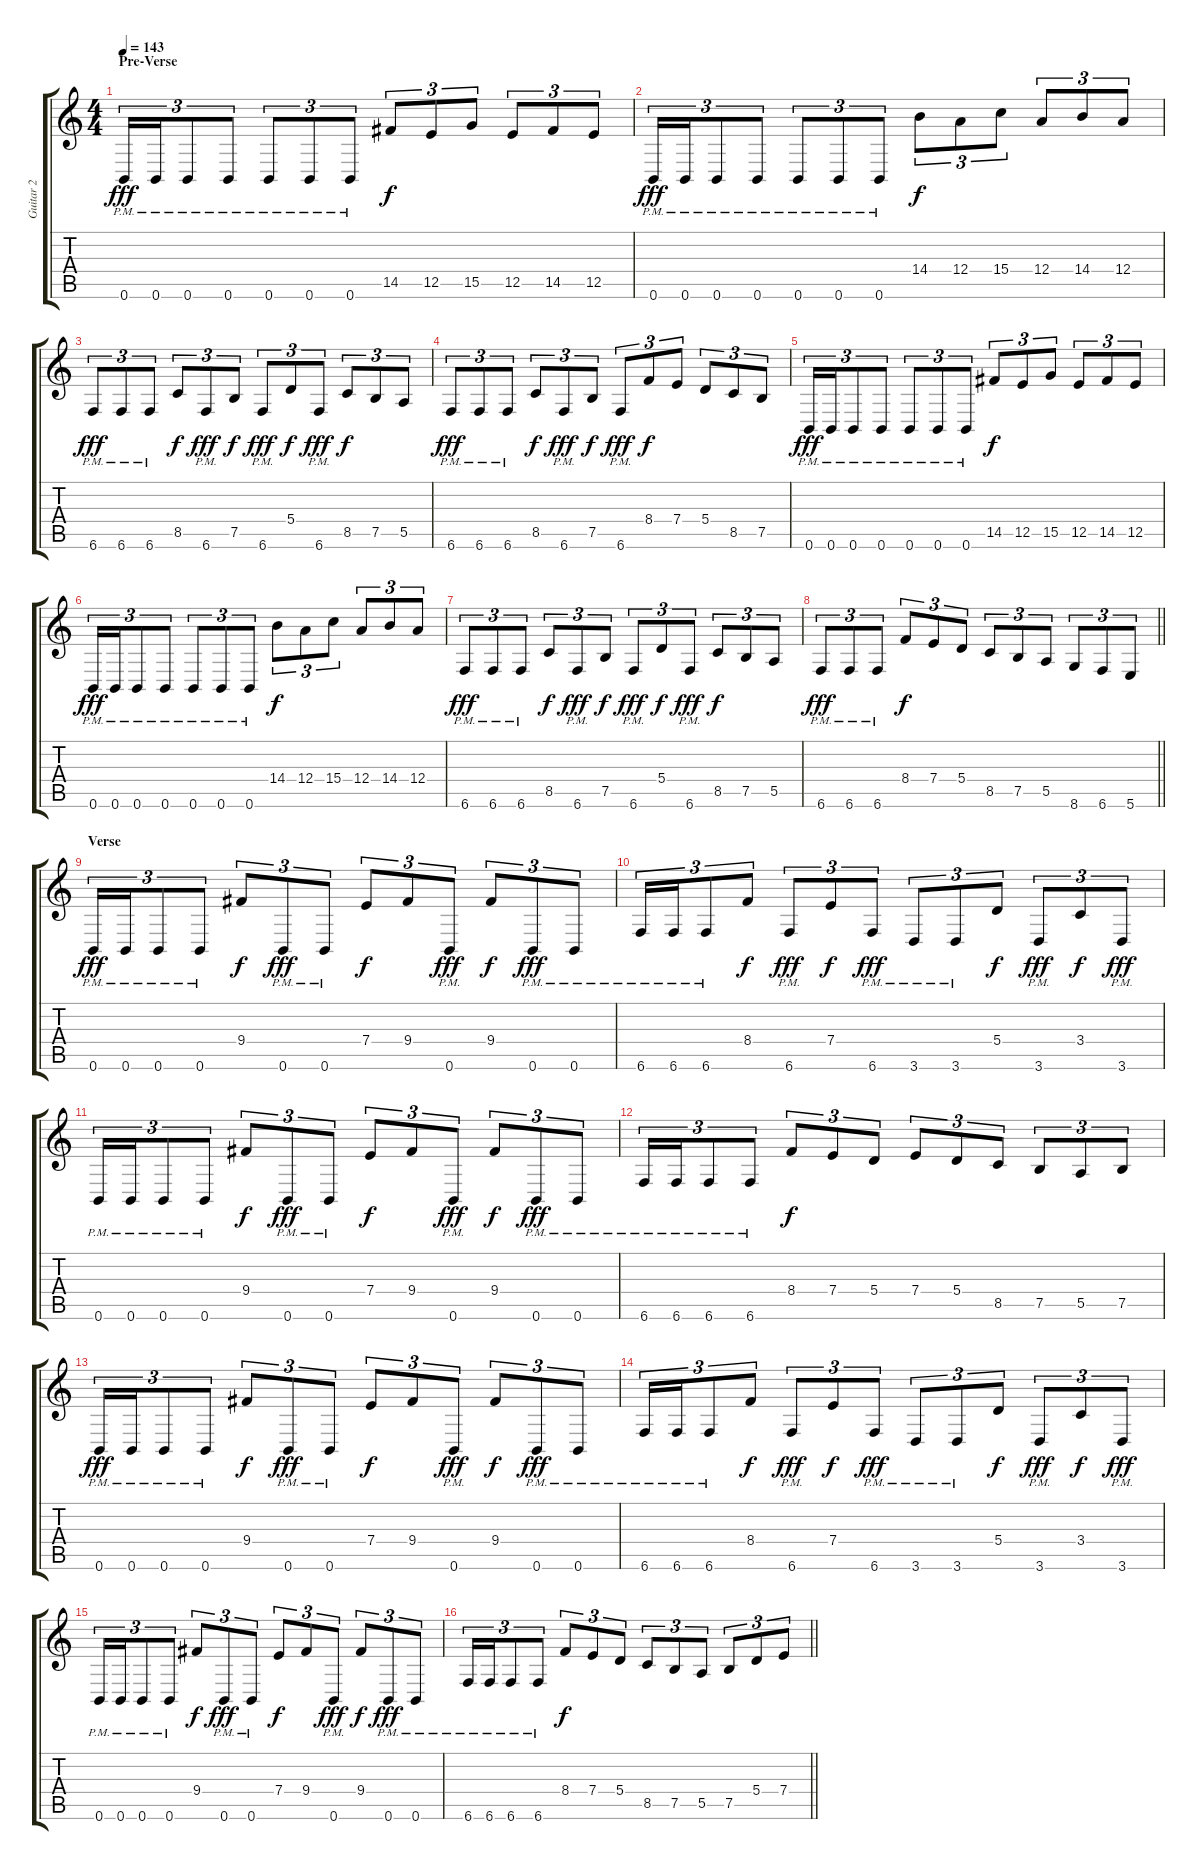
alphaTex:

\track ("Guitar 2" "Guitar 2") {instrument distortionguitar}
\staff {score tabs}
\tuning (B3 Gb3 D3 A2 E2 B1) {hide}
\ts (4 4)
\section ("" "Pre-Verse")
\tempo 143
\clef g2
\ks c
0.6{pm}.16{tu (3 2) dy fff} 0.6{pm}.16{tu (3 2)} 0.6{pm}.8{tu (3 2)} 0.6{pm}.8{tu (3 2)} 0.6{pm}.8{tu (3 2)} 0.6{pm}.8{tu (3 2)} 0.6{pm}.8{tu (3 2)} 14.5.8{tu (3 2) dy f} 12.5.8{tu (3 2)} 15.5.8{tu (3 2)} 12.5.8{tu (3 2)} 14.5.8{tu (3 2)} 12.5.8{tu (3 2)} |
0.6{pm}.16{tu (3 2) dy fff} 0.6{pm}.16{tu (3 2)} 0.6{pm}.8{tu (3 2)} 0.6{pm}.8{tu (3 2)} 0.6{pm}.8{tu (3 2)} 0.6{pm}.8{tu (3 2)} 0.6{pm}.8{tu (3 2)} 14.4.8{tu (3 2) dy f} 12.4.8{tu (3 2)} 15.4.8{tu (3 2)} 12.4.8{tu (3 2)} 14.4.8{tu (3 2)} 12.4.8{tu (3 2)} |
6.6{pm}.8{tu (3 2) dy fff} 6.6{pm}.8{tu (3 2)} 6.6{pm}.8{tu (3 2)} 8.5.8{tu (3 2) dy f} 6.6{pm}.8{tu (3 2) dy fff} 7.5.8{tu (3 2) dy f} 6.6{pm}.8{tu (3 2) dy fff} 5.4.8{tu (3 2) dy f} 6.6{pm}.8{tu (3 2) dy fff} 8.5.8{tu (3 2) dy f} 7.5.8{tu (3 2)} 5.5.8{tu (3 2)} |
6.6{pm}.8{tu (3 2) dy fff} 6.6{pm}.8{tu (3 2)} 6.6{pm}.8{tu (3 2)} 8.5.8{tu (3 2) dy f} 6.6{pm}.8{tu (3 2) dy fff} 7.5.8{tu (3 2) dy f} 6.6{pm}.8{tu (3 2) dy fff} 8.4.8{tu (3 2) dy f} 7.4.8{tu (3 2)} 5.4.8{tu (3 2)} 8.5.8{tu (3 2)} 7.5.8{tu (3 2)} |
0.6{pm}.16{tu (3 2) dy fff} 0.6{pm}.16{tu (3 2)} 0.6{pm}.8{tu (3 2)} 0.6{pm}.8{tu (3 2)} 0.6{pm}.8{tu (3 2)} 0.6{pm}.8{tu (3 2)} 0.6{pm}.8{tu (3 2)} 14.5.8{tu (3 2) dy f} 12.5.8{tu (3 2)} 15.5.8{tu (3 2)} 12.5.8{tu (3 2)} 14.5.8{tu (3 2)} 12.5.8{tu (3 2)} |
0.6{pm}.16{tu (3 2) dy fff} 0.6{pm}.16{tu (3 2)} 0.6{pm}.8{tu (3 2)} 0.6{pm}.8{tu (3 2)} 0.6{pm}.8{tu (3 2)} 0.6{pm}.8{tu (3 2)} 0.6{pm}.8{tu (3 2)} 14.4.8{tu (3 2) dy f} 12.4.8{tu (3 2)} 15.4.8{tu (3 2)} 12.4.8{tu (3 2)} 14.4.8{tu (3 2)} 12.4.8{tu (3 2)} |
6.6{pm}.8{tu (3 2) dy fff} 6.6{pm}.8{tu (3 2)} 6.6{pm}.8{tu (3 2)} 8.5.8{tu (3 2) dy f} 6.6{pm}.8{tu (3 2) dy fff} 7.5.8{tu (3 2) dy f} 6.6{pm}.8{tu (3 2) dy fff} 5.4.8{tu (3 2) dy f} 6.6{pm}.8{tu (3 2) dy fff} 8.5.8{tu (3 2) dy f} 7.5.8{tu (3 2)} 5.5.8{tu (3 2)} |
\barLineRight lightlight
6.6{pm}.8{tu (3 2) dy fff} 6.6{pm}.8{tu (3 2)} 6.6{pm}.8{tu (3 2)} 8.4.8{tu (3 2) dy f} 7.4.8{tu (3 2)} 5.4.8{tu (3 2)} 8.5.8{tu (3 2)} 7.5.8{tu (3 2)} 5.5.8{tu (3 2)} 8.6.8{tu (3 2)} 6.6.8{tu (3 2)} 5.6.8{tu (3 2)} |
\section ("" "Verse")
0.6{pm}.16{tu (3 2) dy fff} 0.6{pm}.16{tu (3 2)} 0.6{pm}.8{tu (3 2)} 0.6{pm}.8{tu (3 2)} 9.4.8{tu (3 2) dy f} 0.6{pm}.8{tu (3 2) dy fff} 0.6{pm}.8{tu (3 2)} 7.4.8{tu (3 2) dy f} 9.4.8{tu (3 2)} 0.6{pm}.8{tu (3 2) dy fff} 9.4.8{tu (3 2) dy f} 0.6{pm}.8{tu (3 2) dy fff} 0.6{pm}.8{tu (3 2)} |
6.6{pm}.16{tu (3 2)} 6.6{pm}.16{tu (3 2)} 6.6{pm}.8{tu (3 2)} 8.4.8{tu (3 2) dy f} 6.6{pm}.8{tu (3 2) dy fff} 7.4.8{tu (3 2) dy f} 6.6{pm}.8{tu (3 2) dy fff} 3.6{pm}.8{tu (3 2)} 3.6{pm}.8{tu (3 2)} 5.4.8{tu (3 2) dy f} 3.6{pm}.8{tu (3 2) dy fff} 3.4.8{tu (3 2) dy f} 3.6{pm}.8{tu (3 2) dy fff} |
0.6{pm}.16{tu (3 2)} 0.6{pm}.16{tu (3 2)} 0.6{pm}.8{tu (3 2)} 0.6{pm}.8{tu (3 2)} 9.4.8{tu (3 2) dy f} 0.6{pm}.8{tu (3 2) dy fff} 0.6{pm}.8{tu (3 2)} 7.4.8{tu (3 2) dy f} 9.4.8{tu (3 2)} 0.6{pm}.8{tu (3 2) dy fff} 9.4.8{tu (3 2) dy f} 0.6{pm}.8{tu (3 2) dy fff} 0.6{pm}.8{tu (3 2)} |
6.6{pm}.16{tu (3 2)} 6.6{pm}.16{tu (3 2)} 6.6{pm}.8{tu (3 2)} 6.6{pm}.8{tu (3 2)} 8.4.8{tu (3 2) dy f} 7.4.8{tu (3 2)} 5.4.8{tu (3 2)} 7.4.8{tu (3 2)} 5.4.8{tu (3 2)} 8.5.8{tu (3 2)} 7.5.8{tu (3 2)} 5.5.8{tu (3 2)} 7.5.8{tu (3 2)} |
0.6{pm}.16{tu (3 2) dy fff} 0.6{pm}.16{tu (3 2)} 0.6{pm}.8{tu (3 2)} 0.6{pm}.8{tu (3 2)} 9.4.8{tu (3 2) dy f} 0.6{pm}.8{tu (3 2) dy fff} 0.6{pm}.8{tu (3 2)} 7.4.8{tu (3 2) dy f} 9.4.8{tu (3 2)} 0.6{pm}.8{tu (3 2) dy fff} 9.4.8{tu (3 2) dy f} 0.6{pm}.8{tu (3 2) dy fff} 0.6{pm}.8{tu (3 2)} |
6.6{pm}.16{tu (3 2)} 6.6{pm}.16{tu (3 2)} 6.6{pm}.8{tu (3 2)} 8.4.8{tu (3 2) dy f} 6.6{pm}.8{tu (3 2) dy fff} 7.4.8{tu (3 2) dy f} 6.6{pm}.8{tu (3 2) dy fff} 3.6{pm}.8{tu (3 2)} 3.6{pm}.8{tu (3 2)} 5.4.8{tu (3 2) dy f} 3.6{pm}.8{tu (3 2) dy fff} 3.4.8{tu (3 2) dy f} 3.6{pm}.8{tu (3 2) dy fff} |
0.6{pm}.16{tu (3 2)} 0.6{pm}.16{tu (3 2)} 0.6{pm}.8{tu (3 2)} 0.6{pm}.8{tu (3 2)} 9.4.8{tu (3 2) dy f} 0.6{pm}.8{tu (3 2) dy fff} 0.6{pm}.8{tu (3 2)} 7.4.8{tu (3 2) dy f} 9.4.8{tu (3 2)} 0.6{pm}.8{tu (3 2) dy fff} 9.4.8{tu (3 2) dy f} 0.6{pm}.8{tu (3 2) dy fff} 0.6{pm}.8{tu (3 2)} |
\barLineRight lightlight
6.6{pm}.16{tu (3 2)} 6.6{pm}.16{tu (3 2)} 6.6{pm}.8{tu (3 2)} 6.6{pm}.8{tu (3 2)} 8.4.8{tu (3 2) dy f} 7.4.8{tu (3 2)} 5.4.8{tu (3 2)} 8.5.8{tu (3 2)} 7.5.8{tu (3 2)} 5.5.8{tu (3 2)} 7.5.8{tu (3 2)} 5.4.8{tu (3 2)} 7.4.8{tu (3 2)}
